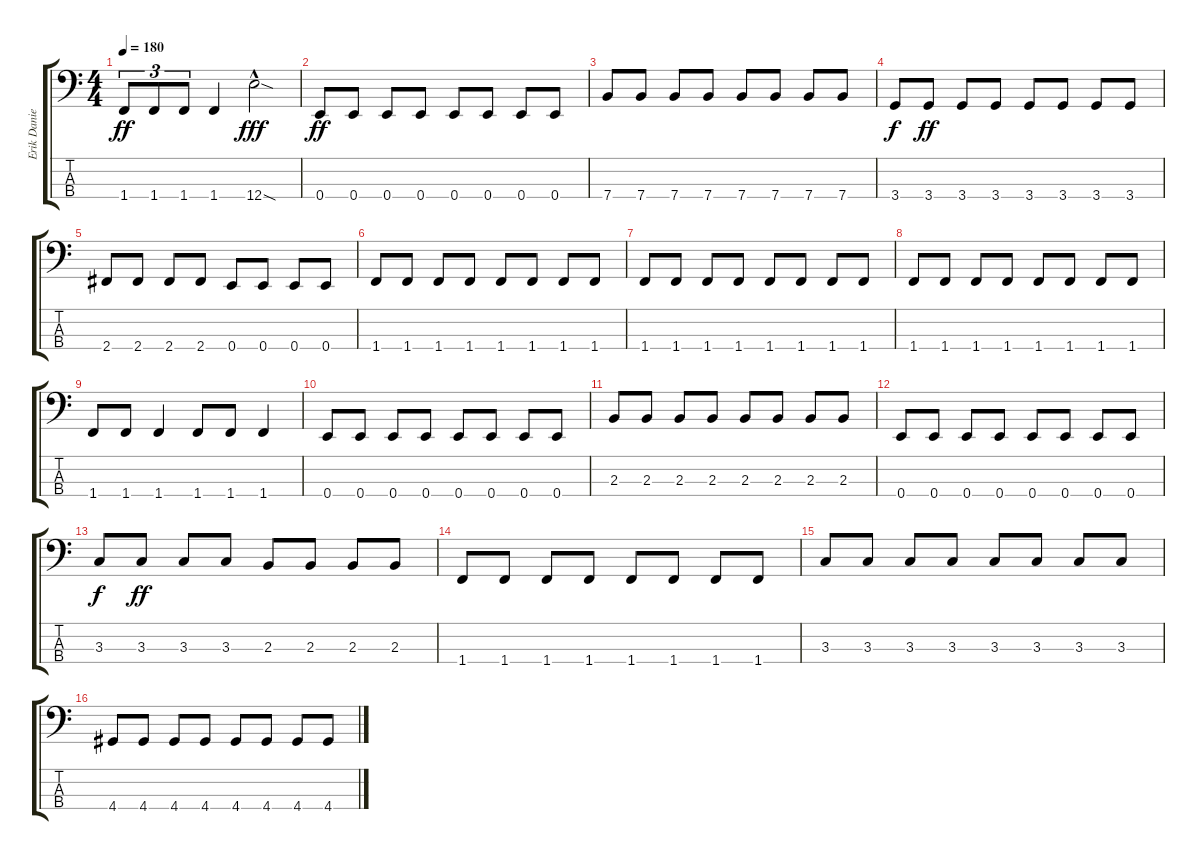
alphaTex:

\track ("Erik Danielsson" "Erik Danie") {instrument electricbasspick}
\staff {score tabs}
\tuning (G2 D2 A1 E1) {hide}
\ts (4 4)
\tempo 180
\clef f4
\ks c
1.4.8{tu (3 2) dy ff} 1.4.8{tu (3 2)} 1.4.8{tu (3 2)} 1.4.4 12.4{sod hac}.2{dy fff} |
0.4.8{dy ff} 0.4.8 0.4.8 0.4.8 0.4.8 0.4.8 0.4.8 0.4.8 |
7.4.8 7.4.8 7.4.8 7.4.8 7.4.8 7.4.8 7.4.8 7.4.8 |
3.4.8{dy f} 3.4.8{dy ff} 3.4.8 3.4.8 3.4.8 3.4.8 3.4.8 3.4.8 |
2.4.8 2.4.8 2.4.8 2.4.8 0.4.8 0.4.8 0.4.8 0.4.8 |
1.4.8 1.4.8 1.4.8 1.4.8 1.4.8 1.4.8 1.4.8 1.4.8 |
1.4.8 1.4.8 1.4.8 1.4.8 1.4.8 1.4.8 1.4.8 1.4.8 |
1.4.8 1.4.8 1.4.8 1.4.8 1.4.8 1.4.8 1.4.8 1.4.8 |
1.4.8 1.4.8 1.4.4 1.4.8 1.4.8 1.4.4 |
0.4.8 0.4.8 0.4.8 0.4.8 0.4.8 0.4.8 0.4.8 0.4.8 |
2.3.8 2.3.8 2.3.8 2.3.8 2.3.8 2.3.8 2.3.8 2.3.8 |
0.4.8 0.4.8 0.4.8 0.4.8 0.4.8 0.4.8 0.4.8 0.4.8 |
3.3.8{dy f} 3.3.8{dy ff} 3.3.8 3.3.8 2.3.8 2.3.8 2.3.8 2.3.8 |
1.4.8 1.4.8 1.4.8 1.4.8 1.4.8 1.4.8 1.4.8 1.4.8 |
3.3.8 3.3.8 3.3.8 3.3.8 3.3.8 3.3.8 3.3.8 3.3.8 |
4.4.8 4.4.8 4.4.8 4.4.8 4.4.8 4.4.8 4.4.8 4.4.8
